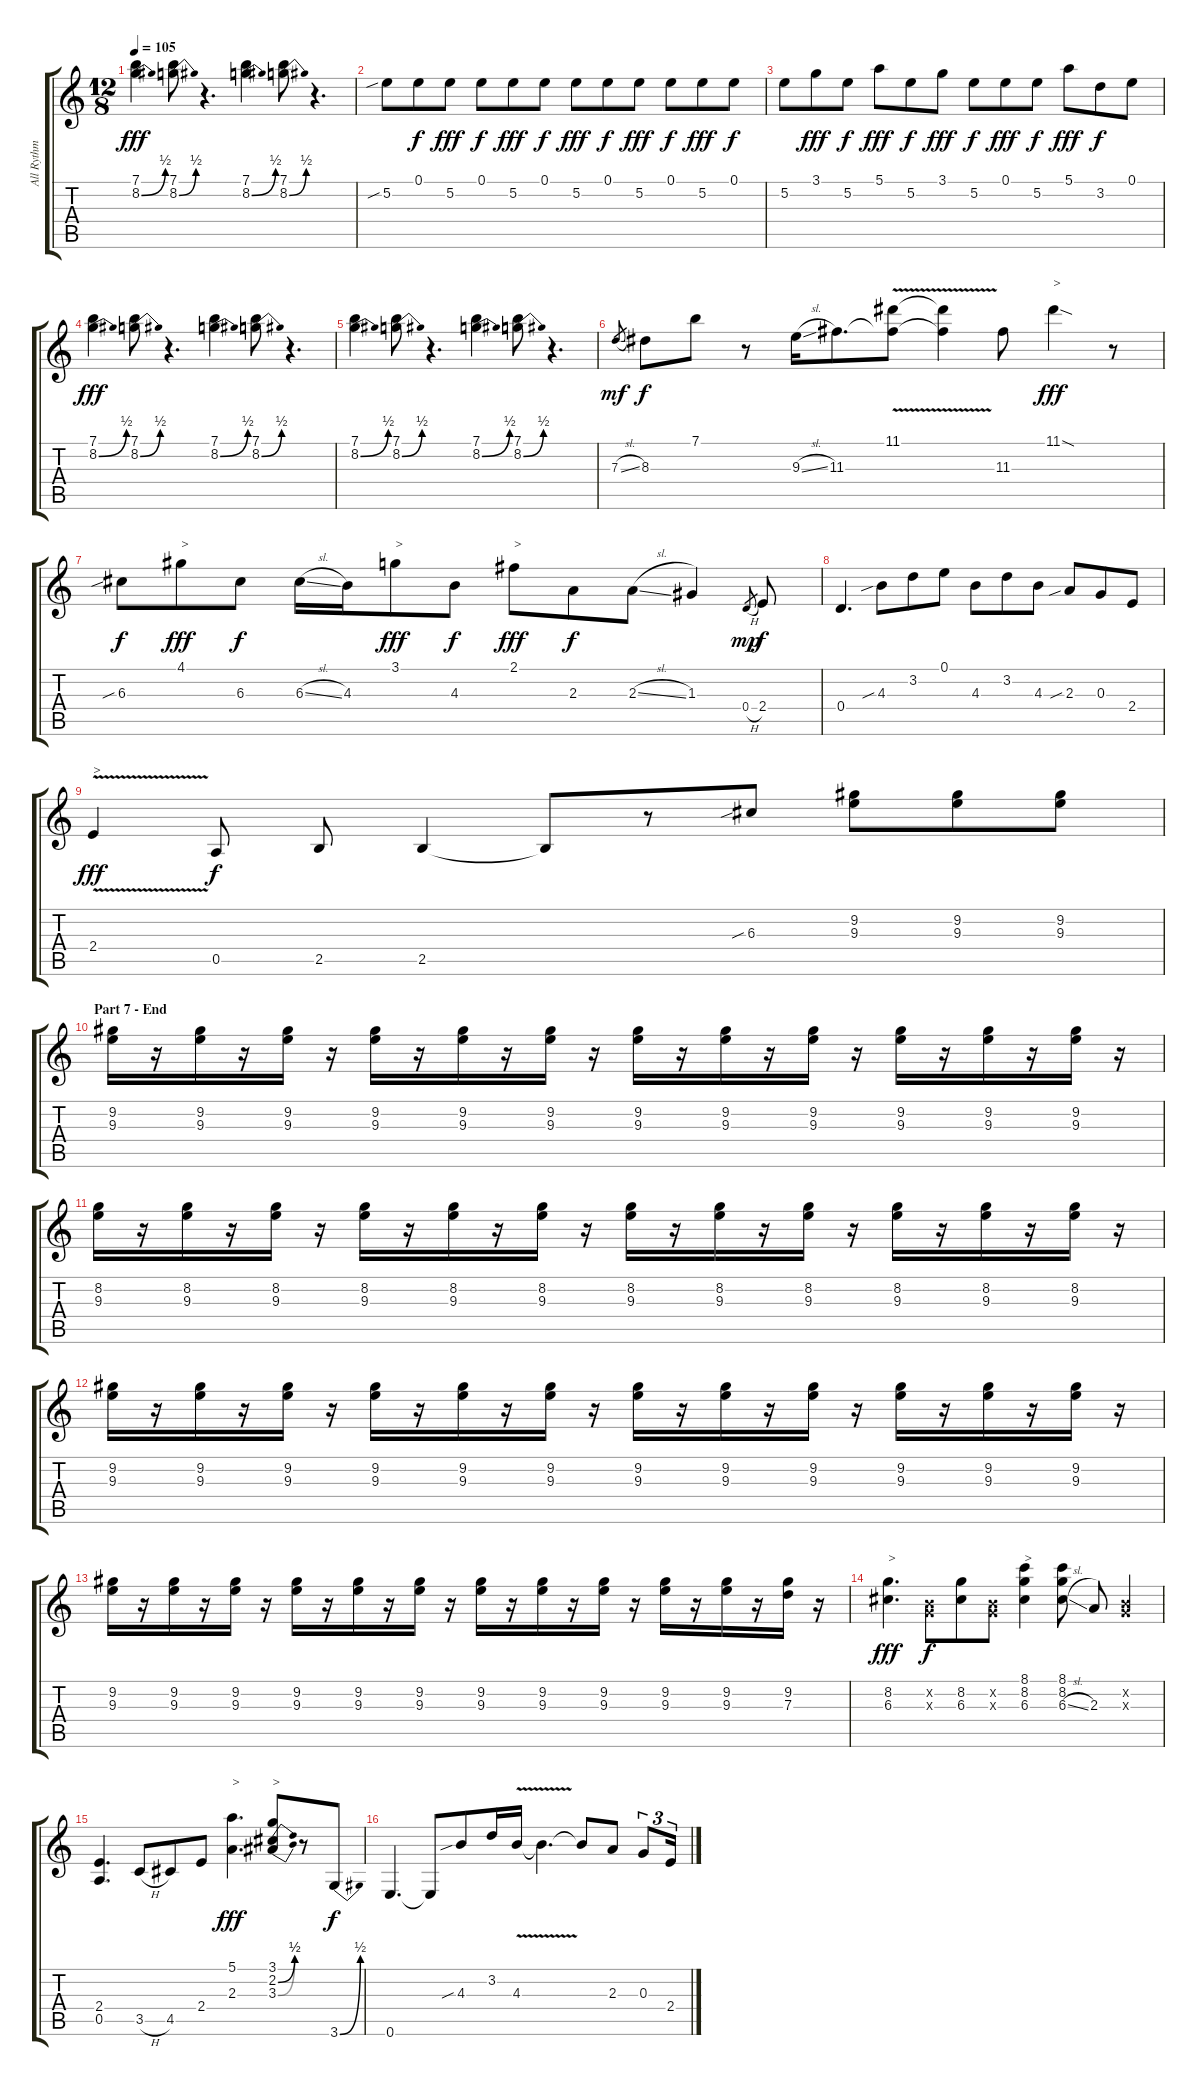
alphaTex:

\track ("All Rythm" "All Rythm") {instrument acousticguitarnylon}
\staff {score tabs}
\tuning (E4 B3 G3 D3 A2 E2) {hide}
\ts (12 8)
\tempo 105
\clef g2
\ks c
(7.1 8.2{be (bend 0 0 60 2)}).4{dy fff} (7.1 8.2{be (bend 0 0 60 2)}).8 r.4{d} (7.1 8.2{be (bend 0 0 60 2)}).4 (7.1 8.2{be (bend 0 0 60 2)}).8 r.4{d} |
5.2{sib}.8 0.1.8{dy f} 5.2.8{dy fff} 0.1.8{dy f} 5.2.8{dy fff} 0.1.8{dy f} 5.2.8{dy fff} 0.1.8{dy f} 5.2.8{dy fff} 0.1.8{dy f} 5.2.8{dy fff} 0.1.8{dy f} |
5.2.8 3.1.8{dy fff} 5.2.8{dy f} 5.1.8{dy fff} 5.2.8{dy f} 3.1.8{dy fff} 5.2.8{dy f} 0.1.8{dy fff} 5.2.8{dy f} 5.1.8{dy fff} 3.2.8{dy f} 0.1.8 |
(7.1 8.2{be (bend 0 0 60 2)}).4{dy fff} (7.1 8.2{be (bend 0 0 60 2)}).8 r.4{d} (7.1 8.2{be (bend 0 0 60 2)}).4 (7.1 8.2{be (bend 0 0 60 2)}).8 r.4{d} |
(7.1 8.2{be (bend 0 0 60 2)}).4 (7.1 8.2{be (bend 0 0 60 2)}).8 r.4{d} (7.1 8.2{be (bend 0 0 60 2)}).4 (7.1 8.2{be (bend 0 0 60 2)}).8 r.4{d} |
7.3{sl}.8{gr dy mf} 8.3.8{dy f} 7.1.8 r.8 9.3{sl}.16 11.3.8{d} (11.1{v} 11.3{t}).8 (11.1{t} 11.3{t}).4 11.3.8 11.1{sod}.4{txt ">" dy fff} r.8 |
6.3{sib}.8{dy f} 4.1.8{txt ">" dy fff} 6.3.8{dy f} 6.3{sl}.16 4.3.16 3.1.8{txt ">" dy fff} 4.3.8{dy f} 2.1.8{txt ">" dy fff} 2.3.8{dy f} 2.3{sl}.8 1.3.4 0.4{h}.8{gr dy mp} 2.4.8{dy f} |
0.4.4{d} 4.3{sib}.8 3.2.8 0.1.8 4.3.8 3.2.8 4.3.8 2.3{sib}.8 0.3.8 2.4.8 |
2.4{v}.4{txt ">" dy fff} 0.5.8{dy f} 2.5.8 2.5.4 2.5{t}.8 r.8 6.3{sib}.8 (9.2 9.3).8 (9.2 9.3).8 (9.2 9.3).8 |
\section ("" "Part 7 - End")
(9.2 9.3).16 r.16 (9.2 9.3).16 r.16 (9.2 9.3).16 r.16 (9.2 9.3).16 r.16 (9.2 9.3).16 r.16 (9.2 9.3).16 r.16 (9.2 9.3).16 r.16 (9.2 9.3).16 r.16 (9.2 9.3).16 r.16 (9.2 9.3).16 r.16 (9.2 9.3).16 r.16 (9.2 9.3).16 r.16 |
(8.2 9.3).16 r.16 (8.2 9.3).16 r.16 (8.2 9.3).16 r.16 (8.2 9.3).16 r.16 (8.2 9.3).16 r.16 (8.2 9.3).16 r.16 (8.2 9.3).16 r.16 (8.2 9.3).16 r.16 (8.2 9.3).16 r.16 (8.2 9.3).16 r.16 (8.2 9.3).16 r.16 (8.2 9.3).16 r.16 |
(9.2 9.3).16 r.16 (9.2 9.3).16 r.16 (9.2 9.3).16 r.16 (9.2 9.3).16 r.16 (9.2 9.3).16 r.16 (9.2 9.3).16 r.16 (9.2 9.3).16 r.16 (9.2 9.3).16 r.16 (9.2 9.3).16 r.16 (9.2 9.3).16 r.16 (9.2 9.3).16 r.16 (9.2 9.3).16 r.16 |
(9.2 9.3).16 r.16 (9.2 9.3).16 r.16 (9.2 9.3).16 r.16 (9.2 9.3).16 r.16 (9.2 9.3).16 r.16 (9.2 9.3).16 r.16 (9.2 9.3).16 r.16 (9.2 9.3).16 r.16 (9.2 9.3).16 r.16 (9.2 9.3).16 r.16 (9.2 9.3).16 r.16 (9.2 7.3).16 r.16 |
(8.2 6.3).4{d txt ">" dy fff} (0.2{x} 0.3{x}).8{dy f} (8.2 6.3).8 (0.2{x} 0.3{x}).8 (8.1 8.2 6.3).4{txt ">"} (8.1 8.2 6.3{sl}).8 2.3.8 (0.2{x} 0.3{x}).4 |
(2.4 0.5).4{d} 3.5{h}.8 4.5.8 2.4.8 (5.1 2.3).4{d txt ">" dy fff} (3.1 2.2{be (bend 0 0 60 2)} 3.3{be (bend 0 0 60 2)}).8{txt ">"} r.8 3.6{be (bend 0 0 60 2)}.8{dy f} |
0.6.4{d} 0.6{t}.8 4.3{sib}.8 3.2.16 4.3{v}.16 4.3{t}.4{d} 4.3{t}.8 2.3.8 0.3.8{tu (3 2)} 2.4.16{tu (3 2)}
